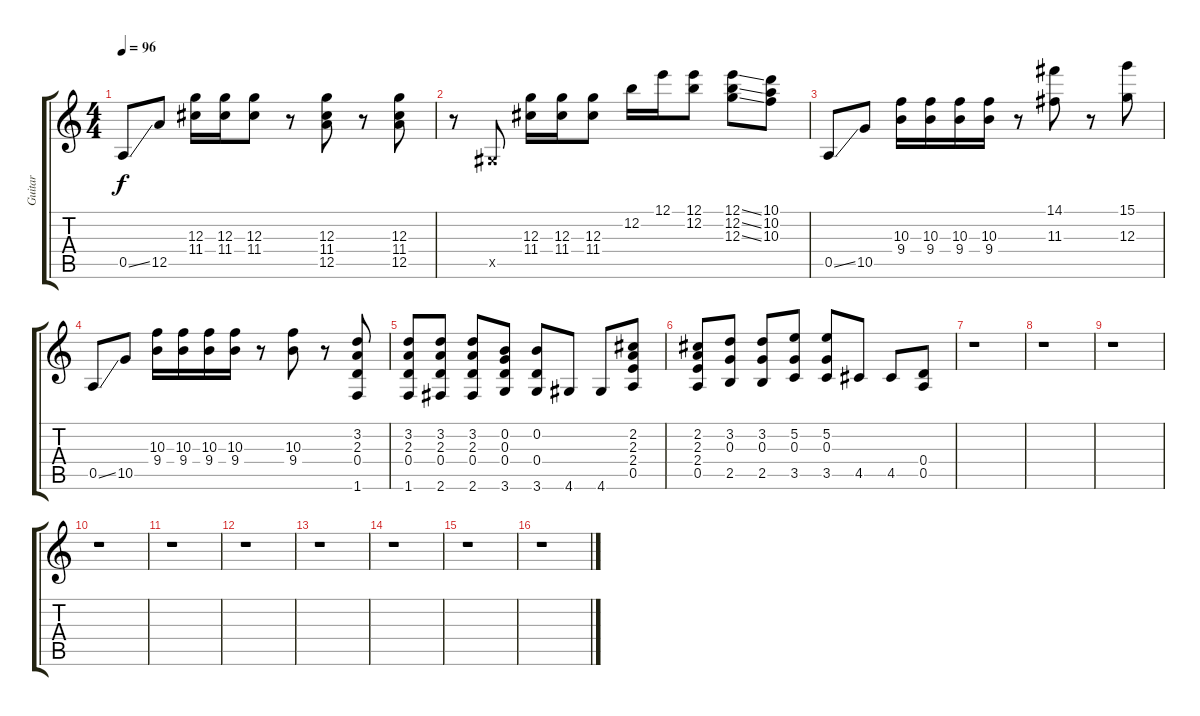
\track ("Guitar" "Guitar") {instrument electricguitarclean}
\staff {score tabs}
\tuning (E4 B3 G3 D3 A2 E2) {hide}
\ts (4 4)
\tempo 96
\clef g2
\ks c
0.5{ss}.8{dy f} 12.5.8 (12.3 11.4).16 (12.3 11.4).16 (12.3 11.4).8 r.8 (12.3 11.4 12.5).8 r.8 (12.3 11.4 12.5).8 |
r.8 -1.5{x}.8 (12.3 11.4).16 (12.3 11.4).16 (12.3 11.4).8 12.2.16 12.1.16 (12.1 12.2).8 (12.1{ss} 12.2{ss} 12.3{ss}).8 (10.1 10.2 10.3).8 |
0.5{ss}.8 10.5.8 (10.3 9.4).16 (10.3 9.4).16 (10.3 9.4).16 (10.3 9.4).16 r.8 (14.1 11.3).8 r.8 (15.1 12.3).8 |
0.5{ss}.8 10.5.8 (10.3 9.4).16 (10.3 9.4).16 (10.3 9.4).16 (10.3 9.4).16 r.8 (10.3 9.4).8 r.8 (3.2 2.3 0.4 1.6).8 |
(3.2 2.3 0.4 1.6).8 (3.2 2.3 0.4 2.6).8 (3.2 2.3 0.4 2.6).8 (0.2 0.3 0.4 3.6).8 (0.2 0.4 3.6).8 4.6.8 4.6.8 (2.2 2.3 2.4 0.5).8 |
(2.2 2.3 2.4 0.5).8 (3.2 0.3 2.5).8 (3.2 0.3 2.5).8 (5.2 0.3 3.5).8 (5.2 0.3 3.5).8 4.5.8 4.5.8 (0.4 0.5).8 |
r.1 |
r.1 |
r.1 |
r.1 |
r.1 |
r.1 |
r.1 |
r.1 |
r.1 |
r.1
